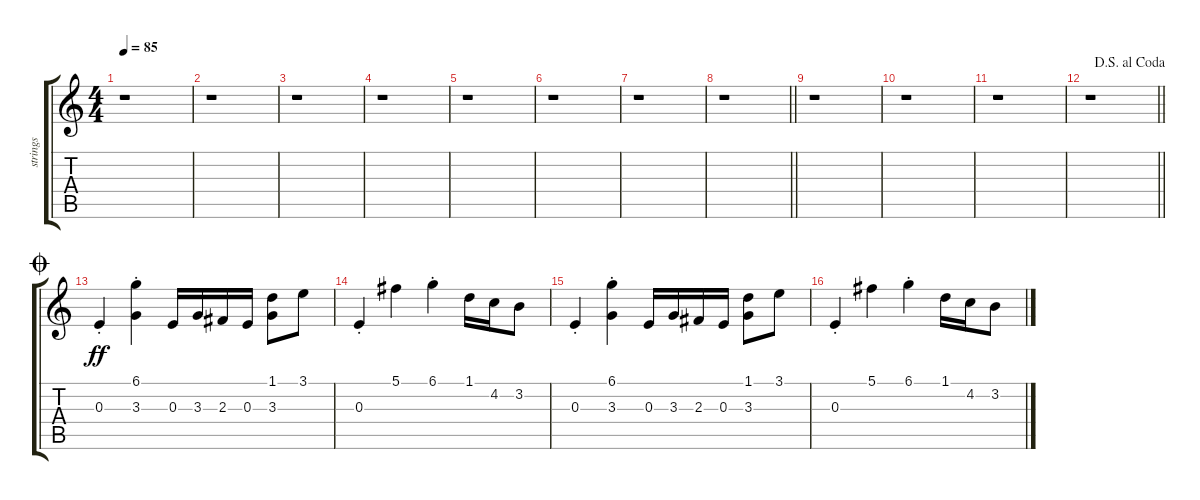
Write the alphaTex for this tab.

\track ("strings" "strings") {instrument stringensemble1}
\staff {score tabs}
\tuning (Db5 Ab4 E4 B3 Gb3 B2) {hide}
\ts (4 4)
\tempo 85
\clef g2
\ks c
r.1{dy f} |
r.1 |
r.1 |
r.1 |
r.1 |
r.1 |
r.1 |
\barLineRight lightlight
r.1 |
r.1 |
r.1 |
r.1 |
\jump dalsegnoalcoda
\barLineRight lightlight
r.1 |
\jump coda
0.3{st}.4{dy ff} (6.1{st} 3.3{st}).4 0.3.16 3.3.16 2.3.16 0.3.16 (1.1 3.3).8 3.1.8 |
0.3{st}.4 5.1.4 6.1{st}.4 1.1.16 4.2.16 3.2.8 |
0.3{st}.4 (6.1{st} 3.3{st}).4 0.3.16 3.3.16 2.3.16 0.3.16 (1.1 3.3).8 3.1.8 |
0.3{st}.4 5.1.4 6.1{st}.4 1.1.16 4.2.16 3.2.8
